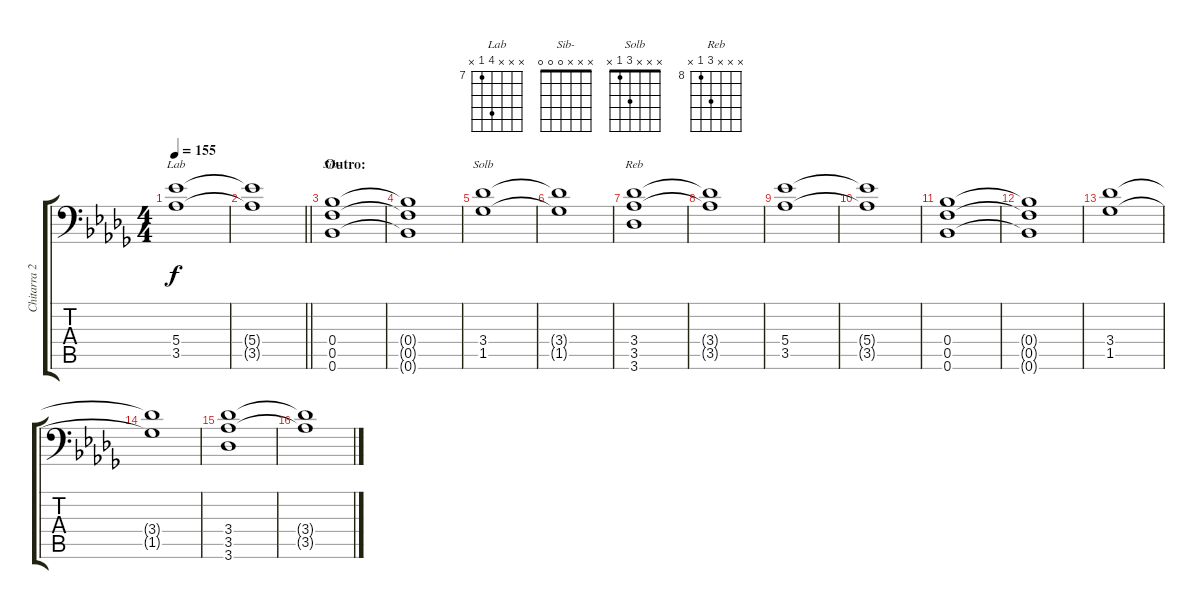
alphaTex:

\track ("Chitarra 2" "Chitarra 2") {instrument electricguitarclean}
\staff {score tabs}
\tuning (C4 G3 Eb3 Bb2 F2 Bb1) {hide}
\chord ("Lab" x x x 10 7 x) {firstfret 7}
\chord ("Sib-" x x x 0 0 0)
\chord ("Solb" x x x 3 1 x)
\chord ("Reb" x x x 10 8 x) {firstfret 8}
\ts (4 4)
\tempo 155
\clef f4
\ks bbminor
(5.4 3.5).1{ch "Lab" dy f} |
\barLineRight lightlight
(5.4{t} 3.5{t}).1 |
\section ("" "Outro:")
(0.4 0.5 0.6).1{ch "Sib-"} |
(0.4{t} 0.5{t} 0.6{t}).1 |
(3.4 1.5).1{ch "Solb"} |
(3.4{t} 1.5{t}).1 |
(3.4 3.5 3.6).1{ch "Reb"} |
(3.4{t} 3.5{t}).1 |
(5.4 3.5).1 |
(5.4{t} 3.5{t}).1 |
(0.4 0.5 0.6).1 |
(0.4{t} 0.5{t} 0.6{t}).1 |
(3.4 1.5).1 |
(3.4{t} 1.5{t}).1 |
(3.4 3.5 3.6).1 |
(3.4{t} 3.5{t}).1
